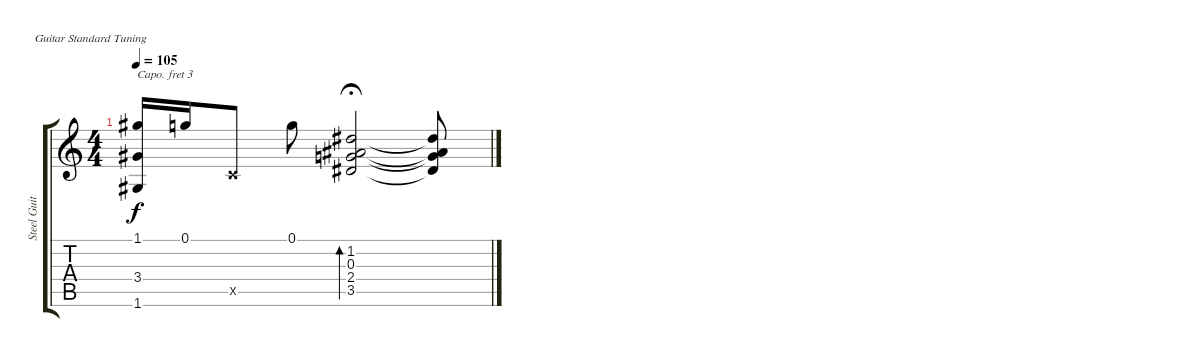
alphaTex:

\defaultSystemsLayout 4
\bracketExtendMode groupsimilarinstruments
\otherSystemsTrackNameOrientation horizontal
\track ("Steel Guitar" "Steel Guit") {instrument acousticguitarsteel}
\staff {score tabs}
\capo 3
\tuning (E4 B3 G3 D3 A2 E2)
\ts (4 4)
\tempo 105
\clef g2
\scale
1.34636
\ks c
(3.4{acc #} 1.6{t acc #} 1.1{t acc #}).16{dy f beam Up} 0.1.16{beam Up} 0.5{x}.8{beam Up} 0.1.8{beam Down} (3.5{acc #} 2.4 0.3{acc x} 1.2{acc #}).2{bd 103 fermata (medium 0.5) beam Up} (3.5{t acc #} 2.4{t} 0.3{t acc x} 1.2{t acc #}).8{beam Up}
